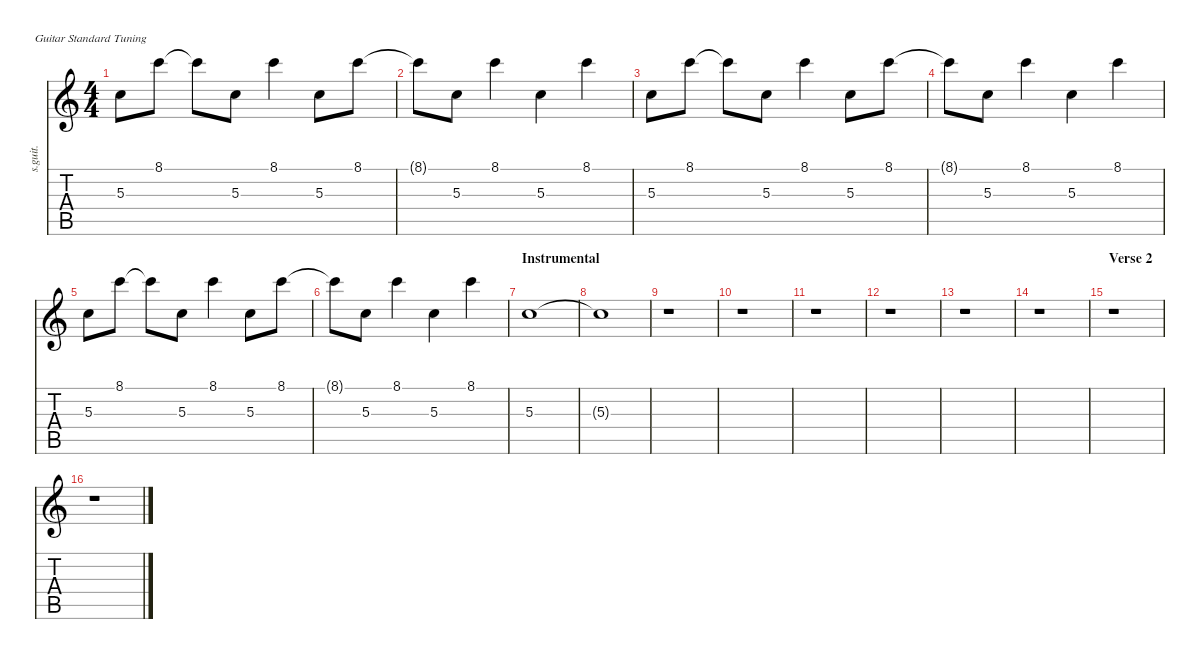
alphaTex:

\defaultSystemsLayout 4
\hideDynamics
\bracketExtendMode nobrackets
\track ("Studio" "s.guit.") {instrument lead2sawtooth}
\staff {score tabs}
\tuning (E4 B3 G3 D3 A2 E2)
\displaytranspose 12
\ts (4 4)
\tempo (149 hide)
\clef g2
\ks c
5.3.8{lyrics (0 "") lyrics (1 "") lyrics (2 "") lyrics (3 "") lyrics (4 "") dy f} 8.1.8{lyrics (0 "") lyrics (1 "") lyrics (2 "") lyrics (3 "") lyrics (4 "")} 8.1{t}.8{lyrics (0 "") lyrics (1 "") lyrics (2 "") lyrics (3 "") lyrics (4 "")} 5.3.8{lyrics (0 "") lyrics (1 "") lyrics (2 "") lyrics (3 "") lyrics (4 "")} 8.1.4{lyrics (0 "") lyrics (1 "") lyrics (2 "") lyrics (3 "") lyrics (4 "")} 5.3.8{lyrics (0 "") lyrics (1 "") lyrics (2 "") lyrics (3 "") lyrics (4 "")} 8.1.8{lyrics (0 "") lyrics (1 "") lyrics (2 "") lyrics (3 "") lyrics (4 "")} |
8.1{t}.8{lyrics (0 "") lyrics (1 "") lyrics (2 "") lyrics (3 "") lyrics (4 "")} 5.3.8{lyrics (0 "") lyrics (1 "") lyrics (2 "") lyrics (3 "") lyrics (4 "")} 8.1.4{lyrics (0 "") lyrics (1 "") lyrics (2 "") lyrics (3 "") lyrics (4 "")} 5.3.4{lyrics (0 "") lyrics (1 "") lyrics (2 "") lyrics (3 "") lyrics (4 "")} 8.1.4{lyrics (0 "") lyrics (1 "") lyrics (2 "") lyrics (3 "") lyrics (4 "")} |
5.3.8{lyrics (0 "") lyrics (1 "") lyrics (2 "") lyrics (3 "") lyrics (4 "")} 8.1.8{lyrics (0 "") lyrics (1 "") lyrics (2 "") lyrics (3 "") lyrics (4 "")} 8.1{t}.8{lyrics (0 "") lyrics (1 "") lyrics (2 "") lyrics (3 "") lyrics (4 "")} 5.3.8{lyrics (0 "") lyrics (1 "") lyrics (2 "") lyrics (3 "") lyrics (4 "")} 8.1.4{lyrics (0 "") lyrics (1 "") lyrics (2 "") lyrics (3 "") lyrics (4 "")} 5.3.8{lyrics (0 "") lyrics (1 "") lyrics (2 "") lyrics (3 "") lyrics (4 "")} 8.1.8{lyrics (0 "") lyrics (1 "") lyrics (2 "") lyrics (3 "") lyrics (4 "")} |
8.1{t}.8{lyrics (0 "") lyrics (1 "") lyrics (2 "") lyrics (3 "") lyrics (4 "")} 5.3.8{lyrics (0 "") lyrics (1 "") lyrics (2 "") lyrics (3 "") lyrics (4 "")} 8.1.4{lyrics (0 "") lyrics (1 "") lyrics (2 "") lyrics (3 "") lyrics (4 "")} 5.3.4{lyrics (0 "") lyrics (1 "") lyrics (2 "") lyrics (3 "") lyrics (4 "")} 8.1.4{lyrics (0 "") lyrics (1 "") lyrics (2 "") lyrics (3 "") lyrics (4 "")} |
5.3.8{lyrics (0 "") lyrics (1 "") lyrics (2 "") lyrics (3 "") lyrics (4 "")} 8.1.8{lyrics (0 "") lyrics (1 "") lyrics (2 "") lyrics (3 "") lyrics (4 "")} 8.1{t}.8{lyrics (0 "") lyrics (1 "") lyrics (2 "") lyrics (3 "") lyrics (4 "")} 5.3.8{lyrics (0 "") lyrics (1 "") lyrics (2 "") lyrics (3 "") lyrics (4 "")} 8.1.4{lyrics (0 "") lyrics (1 "") lyrics (2 "") lyrics (3 "") lyrics (4 "")} 5.3.8{lyrics (0 "") lyrics (1 "") lyrics (2 "") lyrics (3 "") lyrics (4 "")} 8.1.8{lyrics (0 "") lyrics (1 "") lyrics (2 "") lyrics (3 "") lyrics (4 "")} |
8.1{t}.8{lyrics (0 "") lyrics (1 "") lyrics (2 "") lyrics (3 "") lyrics (4 "")} 5.3.8{lyrics (0 "") lyrics (1 "") lyrics (2 "") lyrics (3 "") lyrics (4 "")} 8.1.4{lyrics (0 "") lyrics (1 "") lyrics (2 "") lyrics (3 "") lyrics (4 "")} 5.3.4{lyrics (0 "") lyrics (1 "") lyrics (2 "") lyrics (3 "") lyrics (4 "")} 8.1.4{lyrics (0 "") lyrics (1 "") lyrics (2 "") lyrics (3 "") lyrics (4 "")} |
\section ("" "Instrumental")
5.3.1{lyrics (0 "") lyrics (1 "") lyrics (2 "") lyrics (3 "") lyrics (4 "")} |
5.3{t}.1{lyrics (0 "") lyrics (1 "") lyrics (2 "") lyrics (3 "") lyrics (4 "")} |
r.1 |
r.1 |
r.1 |
r.1 |
r.1 |
r.1 |
\section ("" "Verse 2")
r.1 |
r.1
